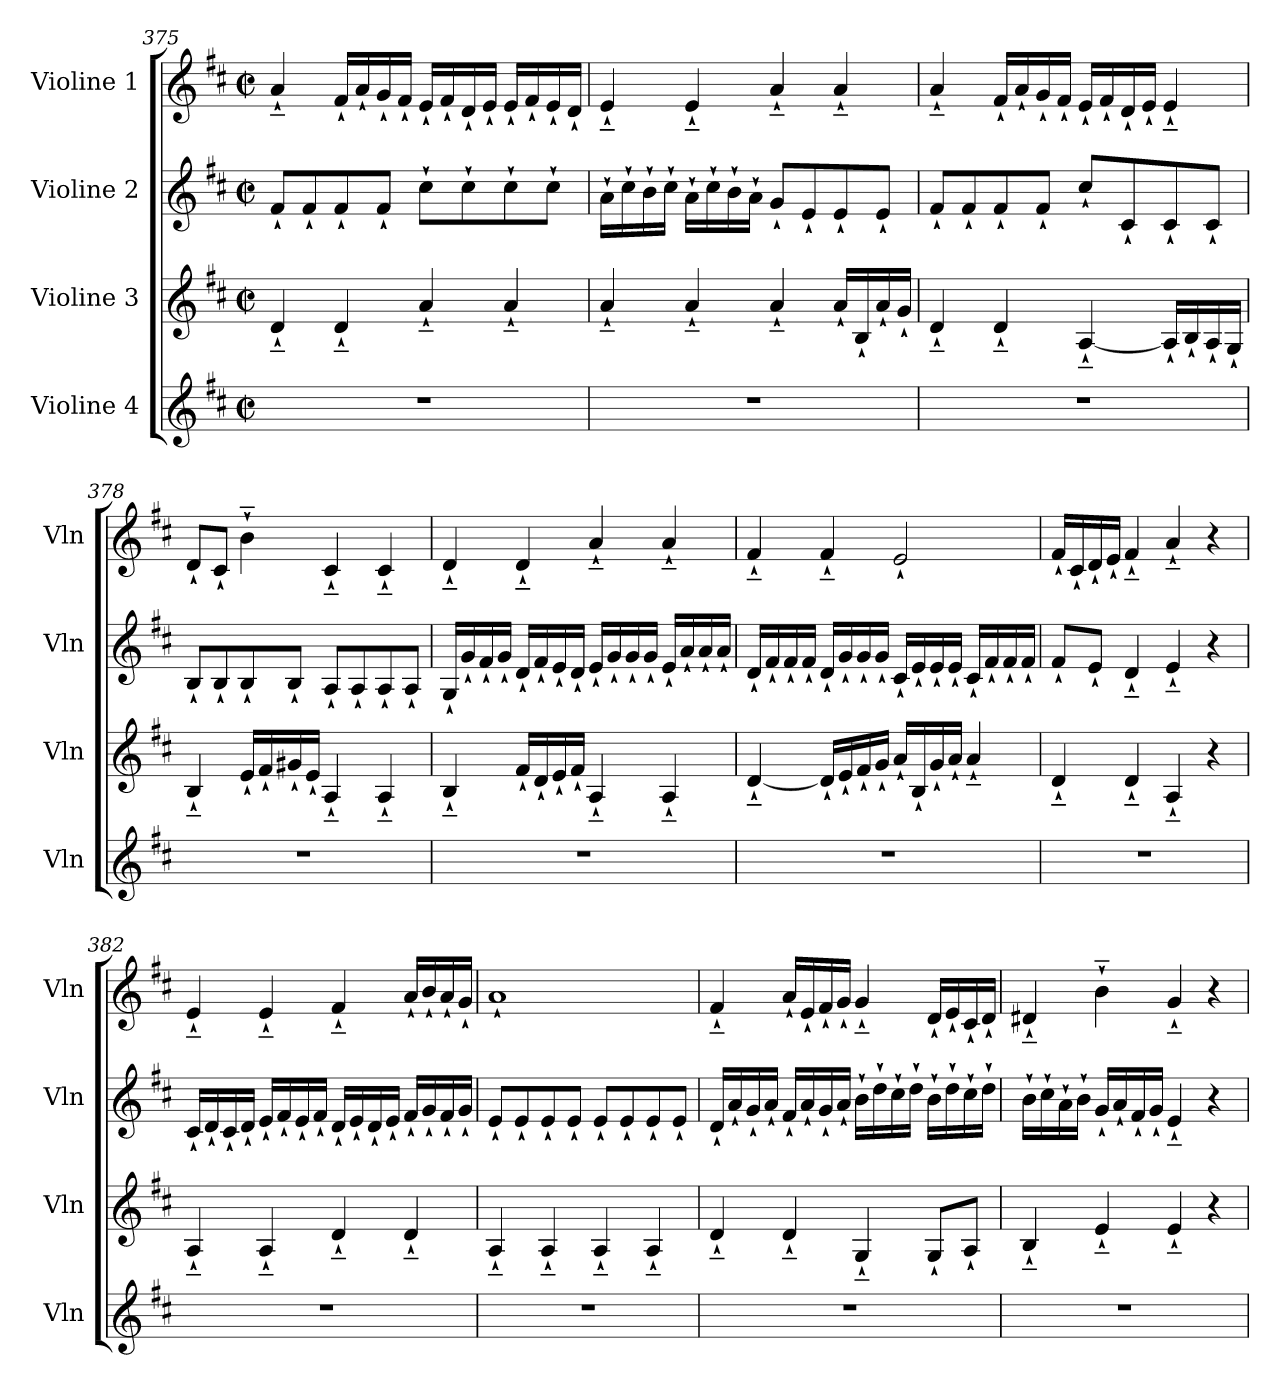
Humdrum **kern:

**kern	**kern	**kern	**kern
*part4	*part3	*part2	*part1
*staff4	*staff3	*staff2	*staff1
*I"Violine 4	*I"Violine 3	*I"Violine 2	*I"Violine 1
*I'Vln	*I'Vln	*I'Vln	*I'Vln
!!LO:LB:g=z
*clefG2	*clefG2	*clefG2	*clefG2
*k[f#c#]	*k[f#c#]	*k[f#c#]	*k[f#c#]
*D:	*D:	*D:	*D:
*M2/2	*M2/2	*M2/2	*M2/2
*met(c|)	*met(c|)	*met(c|)	*met(c|)
=375	=375	=375	=375
1r	4d~`/	8f#`/L	4a~`/
.	.	8f#`/	.
.	4d~`/	8f#`/	16f#`/LL
.	.	.	16a`/
.	.	8f#`/J	16g`/
.	.	.	16f#`/JJ
.	4a~`/	8cc#`\L	16e`/LL
.	.	.	16f#`/
.	.	8cc#`\	16d`/
.	.	.	16e`/JJ
.	4a~`/	8cc#`\	16e`/LL
.	.	.	16f#`/
.	.	8cc#`\J	16e`/
.	.	.	16d`/JJ
=376	=376	=376	=376
1r	4a~`/	16a`\LL	4e~`/
.	.	16cc#`\	.
.	.	16b`\	.
.	.	16cc#`\JJ	.
.	4a~`/	16a`\LL	4e~`/
.	.	16cc#`\	.
.	.	16b`\	.
.	.	16a`\JJ	.
.	4a~`/	8g`/L	4a~`/
.	.	8e`/	.
.	16a`/LL	8e`/	4a~`/
.	16B`/	.	.
.	16a`/	8e`/J	.
.	16g`/JJ	.	.
=377	=377	=377	=377
1r	4d~`/	8f#`/L	4a~`/
.	.	8f#`/	.
.	4d~`/	8f#`/	16f#`/LL
.	.	.	16a`/
.	.	8f#`/J	16g`/
.	.	.	16f#`/JJ
.	[4A~`/	8cc#`/L	16e`/LL
.	.	.	16f#`/
.	.	8c#`/	16d`/
.	.	.	16e`/JJ
.	16A`/LL]	8c#`/	4e~`/
.	16B`/	.	.
.	16A`/	8c#`/J	.
.	16G`/JJ	.	.
!!LO:LB:g=z
=378	=378	=378	=378
1r	4B~`/	8B`/L	8d`/L
.	.	8B`/	8c#`/J
.	16e`/LL	8B`/	4b~`\
.	16f#`/	.	.
.	16g#X`/	8B`/J	.
.	16e`/JJ	.	.
.	4A~`/	8A`/L	4c#~`/
.	.	8A`/	.
.	4A~`/	8A`/	4c#~`/
.	.	8A`/J	.
=379	=379	=379	=379
1r	4B~`/	16G`/LL	4d~`/
.	.	16g`/	.
.	.	16f#`/	.
.	.	16g`/JJ	.
.	16f#`/LL	16d`/LL	4d~`/
.	16d`/	16f#`/	.
.	16e`/	16e`/	.
.	16f#`/JJ	16d`/JJ	.
.	4A~`/	16e`/LL	4a~`/
.	.	16g`/	.
.	.	16g`/	.
.	.	16g`/JJ	.
.	4A~`/	16e`/LL	4a~`/
.	.	16a`/	.
.	.	16a`/	.
.	.	16a`/JJ	.
=380	=380	=380	=380
1r	[4d~`/	16d`/LL	4f#~`/
.	.	16f#`/	.
.	.	16f#`/	.
.	.	16f#`/JJ	.
.	16d`/LL]	16d`/LL	4f#~`/
.	16e`/	16g`/	.
.	16f#`/	16g`/	.
.	16g`/JJ	16g`/JJ	.
.	16a`/LL	16c#`/LL	2e`/
.	16B`/	16e`/	.
.	16g`/	16e`/	.
.	16a`/JJ	16e`/JJ	.
.	4a~`/	16c#`/LL	.
.	.	16f#`/	.
.	.	16f#`/	.
.	.	16f#`/JJ	.
!!LO:PB:g=z
=381	=381	=381	=381
1r	4d~`/	8f#`/L	16f#`/LL
.	.	.	16c#`/
.	.	8e`/J	16d`/
.	.	.	16e`/JJ
.	4d~`/	4d~`/	4f#~`/
.	4A~`/	4e~`/	4a~`/
.	4r	4r	4r
=382	=382	=382	=382
1r	4A~`/	16c#`/LL	4e~`/
.	.	16d`/	.
.	.	16c#`/	.
.	.	16d`/JJ	.
.	4A~`/	16e`/LL	4e~`/
.	.	16f#`/	.
.	.	16e`/	.
.	.	16f#`/JJ	.
.	4d~`/	16d`/LL	4f#~`/
.	.	16e`/	.
.	.	16d`/	.
.	.	16e`/JJ	.
.	4d~`/	16f#`/LL	16a`/LL
.	.	16g`/	16b`/
.	.	16f#`/	16a`/
.	.	16g`/JJ	16g`/JJ
=383	=383	=383	=383
1r	4A~`/	8e`/L	1a`
.	.	8e`/	.
.	4A~`/	8e`/	.
.	.	8e`/J	.
.	4A~`/	8e`/L	.
.	.	8e`/	.
.	4A~`/	8e`/	.
.	.	8e`/J	.
=384	=384	=384	=384
1r	4d~`/	16d`/LL	4f#~`/
.	.	16a`/	.
.	.	16g`/	.
.	.	16a`/JJ	.
.	4d~`/	16f#`/LL	16a`/LL
.	.	16a`/	16e`/
.	.	16g`/	16f#`/
.	.	16a`/JJ	16g`/JJ
.	4G~`/	16b`\LL	4g~`/
.	.	16dd`\	.
.	.	16cc#`\	.
.	.	16dd`\JJ	.
.	8G`/L	16b`\LL	16d`/LL
.	.	16dd`\	16e`/
.	8A`/J	16cc#`\	16c#`/
.	.	16dd`\JJ	16d`/JJ
!!LO:LB:g=z
=385	=385	=385	=385
1r	4B~`/	16b`\LL	4d#X~`/
.	.	16cc#`\	.
.	.	16a`\	.
.	.	16b`\JJ	.
.	4e~`/	16g`/LL	4b~`\
.	.	16a`/	.
.	.	16f#`/	.
.	.	16g`/JJ	.
.	4e~`/	4e~`/	4g~`/
.	4r	4r	4r
=	=	=	=
*-	*-	*-	*-
